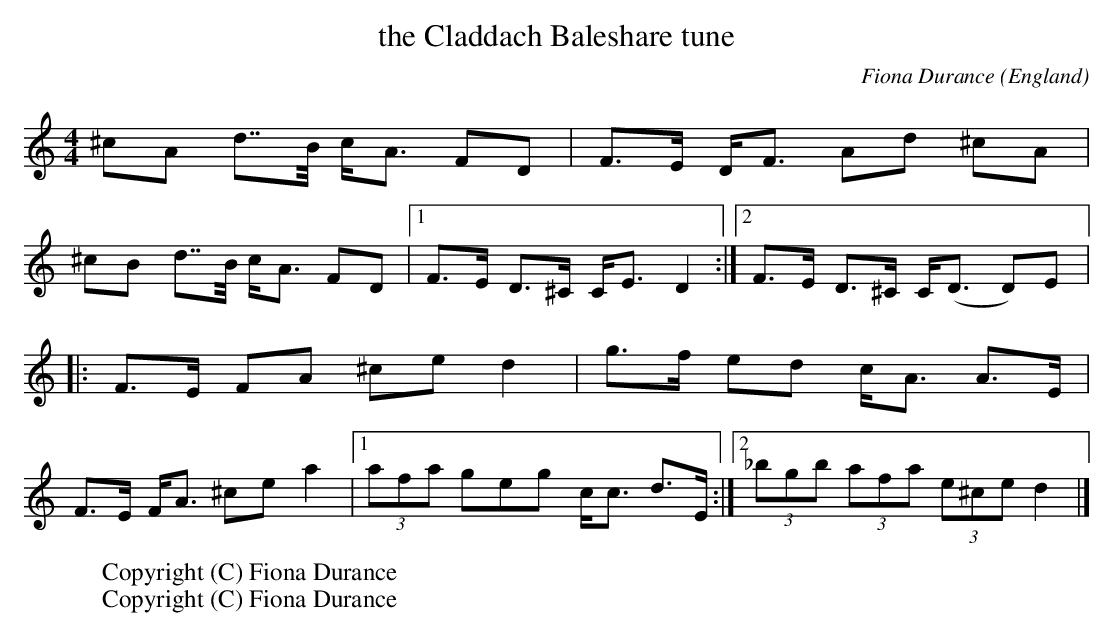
X:1
T:the Claddach Baleshare tune
O:England
M:4/4
C:Fiona Durance
K:DDor
^cA d>>B c<A FD|F>E D<F Ad ^cA|
^cB d>>B c<A FD\
|1 F>E D>^C C<E D2 :|2 F>E D>^C C<(D D)E|:
F>E FA ^ce d2|g>f ed c<A A>E|
F>E F<A ^ce a2\
|1 (3afa geg c<c d>E :|2 (3_bgb (3afa (3e^ced2|]
W:Copyright (C) Fiona Durance
W:Copyright (C) Fiona Durance
